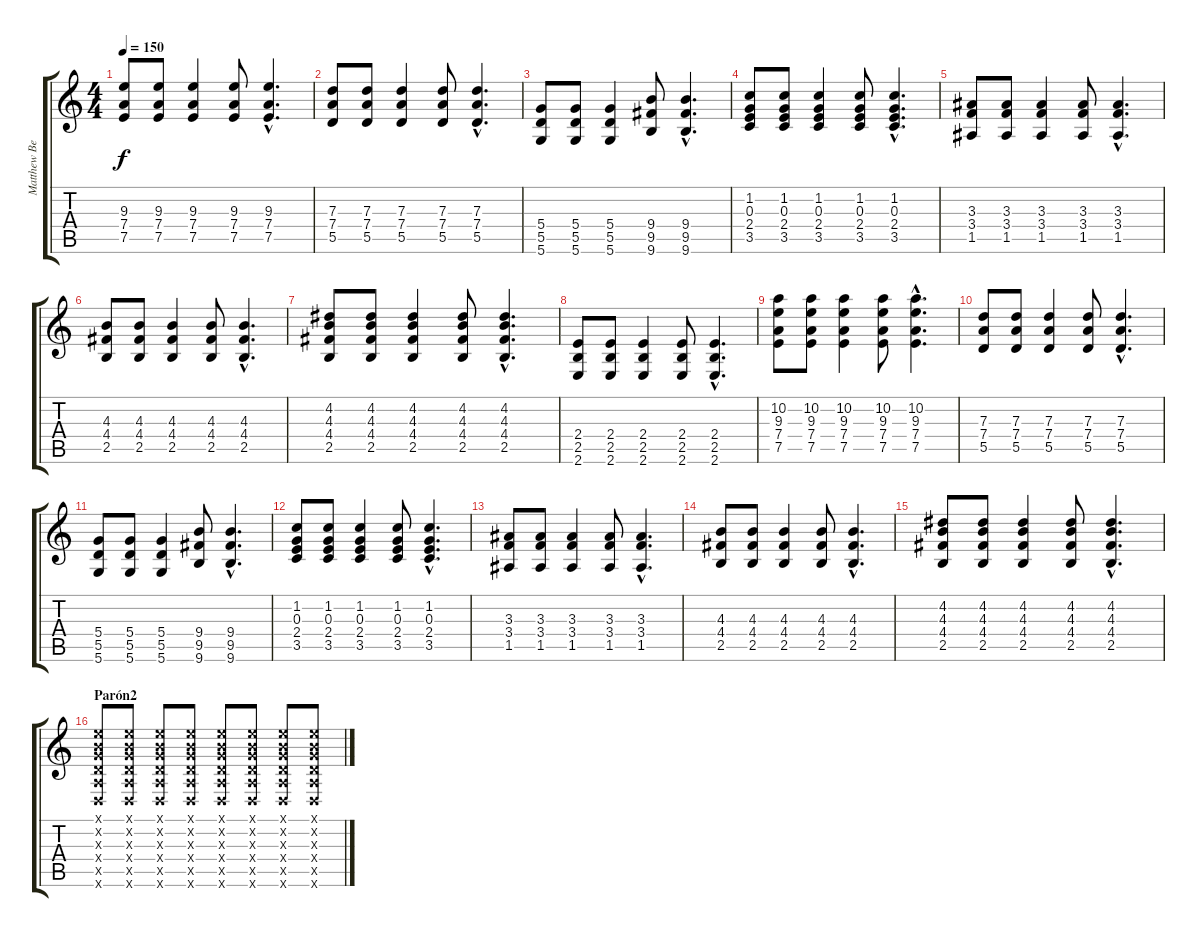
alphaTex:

\track ("Matthew Bellamy" "Matthew Be") {instrument distortionguitar}
\staff {score tabs}
\tuning (E4 B3 G3 D3 A2 D2) {hide}
\ts (4 4)
\tempo 150
\clef g2
\ks c
(9.3 7.4 7.5).8{dy f} (9.3 7.4 7.5).8 (9.3 7.4 7.5).4 (9.3 7.4 7.5).8 (9.3{hac} 7.4{hac} 7.5{hac}).4{d} |
(7.3 7.4 5.5).8 (7.3 7.4 5.5).8 (7.3 7.4 5.5).4 (7.3 7.4 5.5).8 (7.3{hac} 7.4{hac} 5.5{hac}).4{d} |
(5.4 5.5 5.6).8 (5.4 5.5 5.6).8 (5.4 5.5 5.6).4 (9.4 9.5 9.6).8 (9.4{hac} 9.5{hac} 9.6{hac}).4{d} |
(1.2 0.3 2.4 3.5).8 (1.2 0.3 2.4 3.5).8 (1.2 0.3 2.4 3.5).4 (1.2 0.3 2.4 3.5).8 (1.2{hac} 0.3{hac} 2.4{hac} 3.5{hac}).4{d} |
(3.3 3.4 1.5).8 (3.3 3.4 1.5).8 (3.3 3.4 1.5).4 (3.3 3.4 1.5).8 (3.3{hac} 3.4{hac} 1.5{hac}).4{d} |
(4.3 4.4 2.5).8 (4.3 4.4 2.5).8 (4.3 4.4 2.5).4 (4.3 4.4 2.5).8 (4.3{hac} 4.4{hac} 2.5{hac}).4{d} |
(4.2 4.3 4.4 2.5).8 (4.2 4.3 4.4 2.5).8 (4.2 4.3 4.4 2.5).4 (4.2 4.3 4.4 2.5).8 (4.2{hac} 4.3{hac} 4.4{hac} 2.5{hac}).4{d} |
(2.4 2.5 2.6).8{instrument distortionguitar} (2.4 2.5 2.6).8 (2.4 2.5 2.6).4 (2.4 2.5 2.6).8 (2.4{hac} 2.5{hac} 2.6{hac}).4{d} |
(10.2 9.3 7.4 7.5).8 (10.2 9.3 7.4 7.5).8 (10.2 9.3 7.4 7.5).4 (10.2 9.3 7.4 7.5).8 (10.2{hac} 9.3{hac} 7.4{hac} 7.5{hac}).4{d} |
(7.3 7.4 5.5).8 (7.3 7.4 5.5).8 (7.3 7.4 5.5).4 (7.3 7.4 5.5).8 (7.3{hac} 7.4{hac} 5.5{hac}).4{d} |
(5.4 5.5 5.6).8 (5.4 5.5 5.6).8 (5.4 5.5 5.6).4 (9.4 9.5 9.6).8 (9.4{hac} 9.5{hac} 9.6{hac}).4{d} |
(1.2 0.3 2.4 3.5).8 (1.2 0.3 2.4 3.5).8 (1.2 0.3 2.4 3.5).4 (1.2 0.3 2.4 3.5).8 (1.2{hac} 0.3{hac} 2.4{hac} 3.5{hac}).4{d} |
(3.3 3.4 1.5).8 (3.3 3.4 1.5).8 (3.3 3.4 1.5).4 (3.3 3.4 1.5).8 (3.3{hac} 3.4{hac} 1.5{hac}).4{d} |
(4.3 4.4 2.5).8 (4.3 4.4 2.5).8 (4.3 4.4 2.5).4 (4.3 4.4 2.5).8 (4.3{hac} 4.4{hac} 2.5{hac}).4{d} |
(4.2 4.3 4.4 2.5).8 (4.2 4.3 4.4 2.5).8 (4.2 4.3 4.4 2.5).4 (4.2 4.3 4.4 2.5).8 (4.2{hac} 4.3{hac} 4.4{hac} 2.5{hac}).4{d} |
\section ("" "Parón2")
(0.1{x} 0.2{x} 0.3{x} 0.4{x} 0.5{x} 0.6{x}).8 (0.1{x} 0.2{x} 0.3{x} 0.4{x} 0.5{x} 0.6{x}).8 (0.1{x} 0.2{x} 0.3{x} 0.4{x} 0.5{x} 0.6{x}).8 (0.1{x} 0.2{x} 0.3{x} 0.4{x} 0.5{x} 0.6{x}).8 (0.1{x} 0.2{x} 0.3{x} 0.4{x} 0.5{x} 0.6{x}).8 (0.1{x} 0.2{x} 0.3{x} 0.4{x} 0.5{x} 0.6{x}).8 (0.1{x} 0.2{x} 0.3{x} 0.4{x} 0.5{x} 0.6{x}).8 (0.1{x} 0.2{x} 0.3{x} 0.4{x} 0.5{x} 0.6{x}).8
